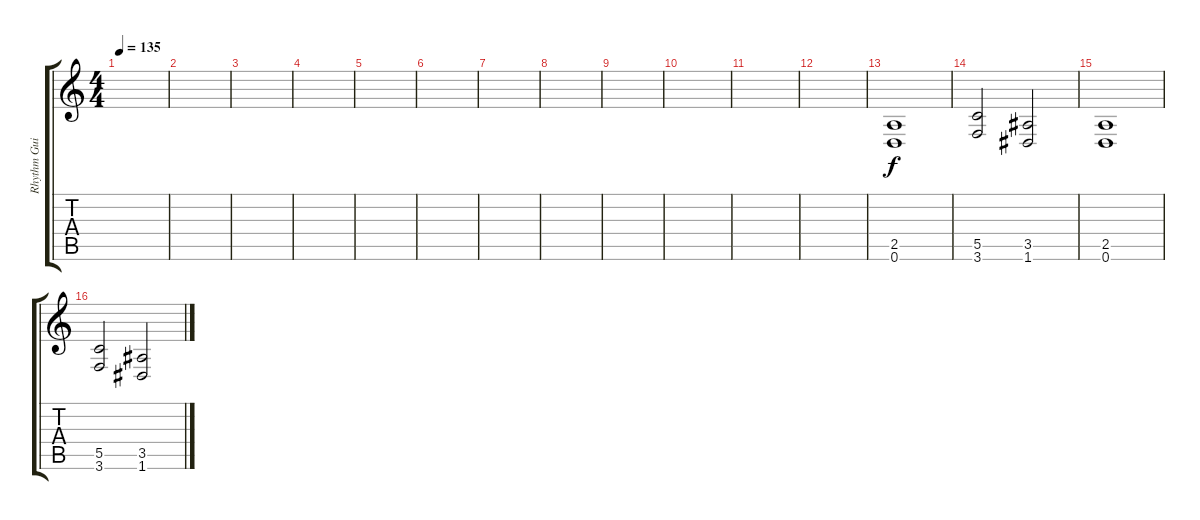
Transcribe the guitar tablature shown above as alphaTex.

\track ("Rhythm Guitar" "Rhythm Gui") {instrument distortionguitar}
\staff {score tabs}
\tuning (D4 A3 F3 C3 G2 D2) {hide}
\ts (4 4)
\tempo 135
\clef g2
\ks c
|
|
|
|
|
|
|
|
|
|
|
|
(2.5 0.6).1 |
(5.5 3.6).2 (3.5 1.6).2 |
(2.5 0.6).1 |
(5.5 3.6).2 (3.5 1.6).2
